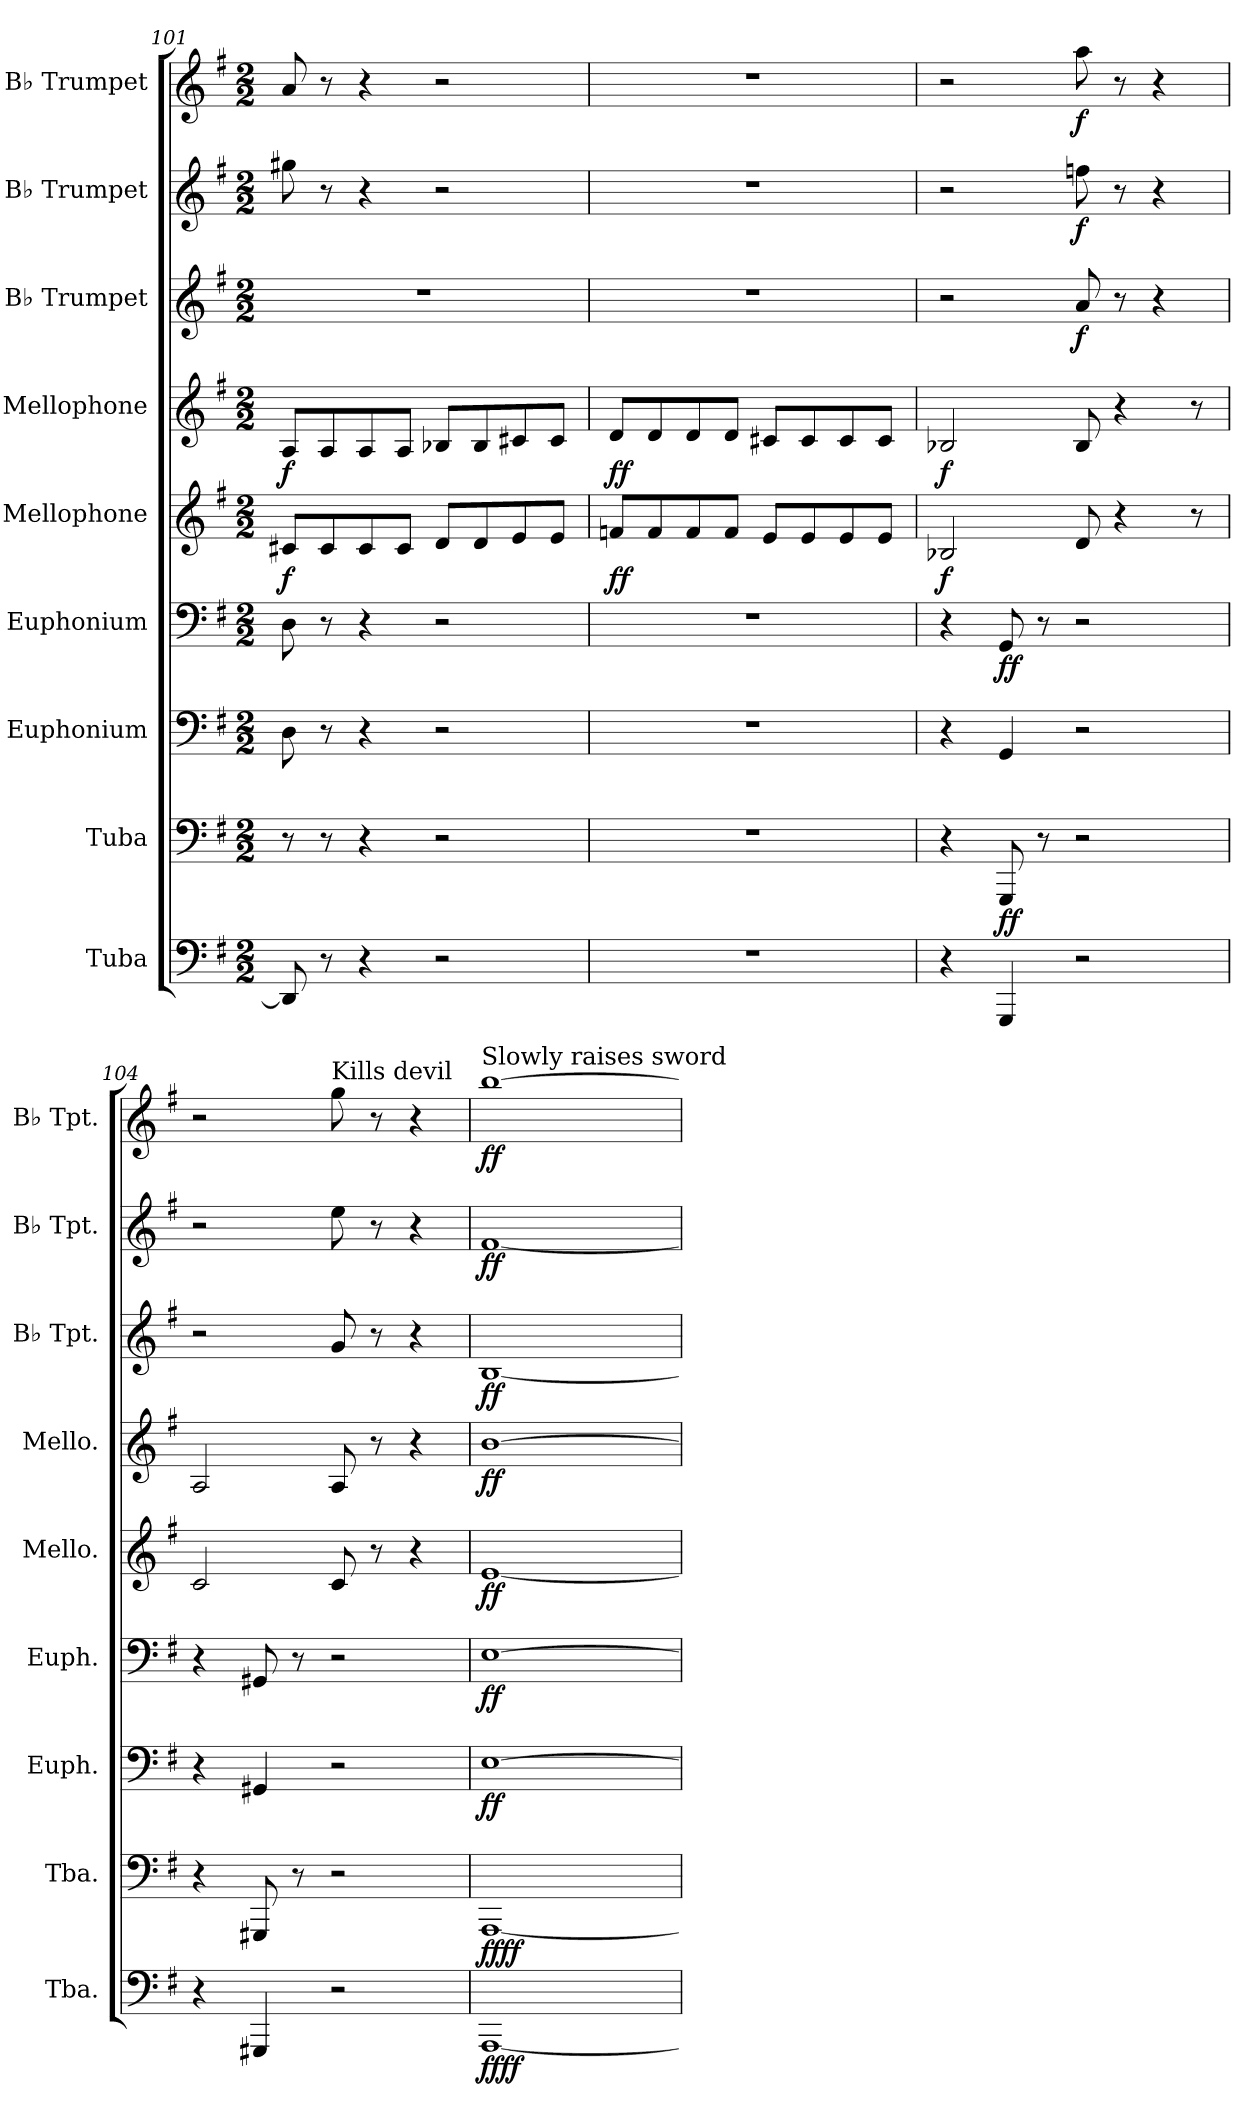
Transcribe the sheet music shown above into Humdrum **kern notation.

**kern	**dynam	**kern	**dynam	**kern	**dynam	**kern	**dynam	**kern	**dynam	**kern	**dynam	**kern	**dynam	**kern	**dynam	**kern	**dynam
*part9	*part9	*part8	*part8	*part7	*part7	*part6	*part6	*part5	*part5	*part4	*part4	*part3	*part3	*part2	*part2	*part1	*part1
*staff9	*staff9	*staff8	*staff8	*staff7	*staff7	*staff6	*staff6	*staff5	*staff5	*staff4	*staff4	*staff3	*staff3	*staff2	*staff2	*staff1	*staff1
*I"Tuba	*	*I"Tuba	*	*I"Euphonium	*	*I"Euphonium	*	*I"Mellophone	*	*I"Mellophone	*	*I"B♭ Trumpet	*	*I"B♭ Trumpet	*	*I"B♭ Trumpet	*
*I'Tba.	*	*I'Tba.	*	*I'Euph.	*	*I'Euph.	*	*I'Mello.	*	*I'Mello.	*	*I'B♭ Tpt.	*	*I'B♭ Tpt.	*	*I'B♭ Tpt.	*
*clefF4	*	*clefF4	*	*clefF4	*	*clefF4	*	*clefG2	*	*clefG2	*	*clefG2	*	*clefG2	*	*clefG2	*
*	*	*	*	*	*	*	*	*ITrd4c7	*	*ITrd4c7	*	*ITrd1c2	*	*ITrd1c2	*	*ITrd1c2	*
*k[f#]	*	*k[f#]	*	*k[f#]	*	*k[f#]	*	*k[]	*	*k[]	*	*k[b-]	*	*k[b-]	*	*k[b-]	*
*M2/2	*	*M2/2	*	*M2/2	*	*M2/2	*	*M2/2	*	*M2/2	*	*M2/2	*	*M2/2	*	*M2/2	*
=101	=101	=101	=101	=101	=101	=101	=101	=101	=101	=101	=101	=101	=101	=101	=101	=101	=101
!	!	!	!	!	!	!	!	!	!LO:DY:b	!	!LO:DY:b	!	!	!	!	!	!
8DD/]	.	8r	.	8D\	.	8D\	.	8F#X/L	f	8D/L	f	1r	.	8ff#X\	.	8g/	.
8r	.	8r	.	8r	.	8r	.	8F#/	.	8D/	.	.	.	8r	.	8r	.
4r	.	4r	.	4r	.	4r	.	8F#/	.	8D/	.	.	.	4r	.	4r	.
.	.	.	.	.	.	.	.	8F#/J	.	8D/J	.	.	.	.	.	.	.
2r	.	2r	.	2r	.	2r	.	8G/L	.	8E-X/L	.	.	.	2r	.	2r	.
.	.	.	.	.	.	.	.	8G/	.	8E-/	.	.	.	.	.	.	.
.	.	.	.	.	.	.	.	8A/	.	8F#X/	.	.	.	.	.	.	.
.	.	.	.	.	.	.	.	8A/J	.	8F#/J	.	.	.	.	.	.	.
!!LO:PB:g=z
=102	=102	=102	=102	=102	=102	=102	=102	=102	=102	=102	=102	=102	=102	=102	=102	=102	=102
!	!	!	!	!	!	!	!	!	!LO:DY:b	!	!LO:DY:b	!	!	!	!	!	!
1r	.	1r	.	1r	.	1r	.	8B-X/L	ff	8G/L	ff	1r	.	1r	.	1r	.
.	.	.	.	.	.	.	.	8B-/	.	8G/	.	.	.	.	.	.	.
.	.	.	.	.	.	.	.	8B-/	.	8G/	.	.	.	.	.	.	.
.	.	.	.	.	.	.	.	8B-/J	.	8G/J	.	.	.	.	.	.	.
.	.	.	.	.	.	.	.	8A/L	.	8F#X/L	.	.	.	.	.	.	.
.	.	.	.	.	.	.	.	8A/	.	8F#/	.	.	.	.	.	.	.
.	.	.	.	.	.	.	.	8A/	.	8F#/	.	.	.	.	.	.	.
.	.	.	.	.	.	.	.	8A/J	.	8F#/J	.	.	.	.	.	.	.
=103	=103	=103	=103	=103	=103	=103	=103	=103	=103	=103	=103	=103	=103	=103	=103	=103	=103
!	!	!	!	!	!	!	!	!	!LO:DY:b	!	!LO:DY:b	!	!	!	!	!	!
4r	.	4r	.	4r	.	4r	.	2E-X/	f	2E-X/	f	2r	.	2r	.	2r	.
!	!	!	!LO:DY:b	!	!	!	!LO:DY:b	!	!	!	!	!	!	!	!	!	!
4GGG/	.	8GGG/	ff	4GG/	.	8GG/	ff	.	.	.	.	.	.	.	.	.	.
.	.	8r	.	.	.	8r	.	.	.	.	.	.	.	.	.	.	.
!	!	!	!	!	!	!	!	!	!	!	!	!	!LO:DY:b	!	!LO:DY:b	!	!LO:DY:b
2r	.	2r	.	2r	.	2r	.	8G/	.	8E-/	.	8g/	f	8ee-X\	f	8gg\	f
.	.	.	.	.	.	.	.	4r	.	4r	.	8r	.	8r	.	8r	.
.	.	.	.	.	.	.	.	.	.	.	.	4r	.	4r	.	4r	.
.	.	.	.	.	.	.	.	8r	.	8r	.	.	.	.	.	.	.
=104	=104	=104	=104	=104	=104	=104	=104	=104	=104	=104	=104	=104	=104	=104	=104	=104	=104
4r	.	4r	.	4r	.	4r	.	2F/	.	2D/	.	2r	.	2r	.	2r	.
4GGG#X/	.	8GGG#X/	.	4GG#X/	.	8GG#X/	.	.	.	.	.	.	.	.	.	.	.
.	.	8r	.	.	.	8r	.	.	.	.	.	.	.	.	.	.	.
!	!	!	!	!	!	!	!	!	!	!	!	!	!	!	!	!LO:TX:a:t=Kills devil	!
2r	.	2r	.	2r	.	2r	.	8F/	.	8D/	.	8f/	.	8dd\	.	8ff\	.
.	.	.	.	.	.	.	.	8r	.	8r	.	8r	.	8r	.	8r	.
.	.	.	.	.	.	.	.	4r	.	4r	.	4r	.	4r	.	4r	.
=105	=105	=105	=105	=105	=105	=105	=105	=105	=105	=105	=105	=105	=105	=105	=105	=105	=105
!	!	!	!	!	!	!	!	!	!	!	!	!	!	!	!	!LO:TX:a:t=Slowly raises sword	!
!	!LO:DY:b	!	!	!	!	!	!	!	!	!	!	!	!	!	!	!	!
!	!LO:DY:n=1:b	!	!LO:DY:b	!	!	!	!	!	!	!	!	!	!	!	!	!	!
!	!	!	!LO:DY:n=1:b	!	!LO:DY:b	!	!LO:DY:b	!	!LO:DY:b	!	!LO:DY:b	!	!LO:DY:b	!	!LO:DY:b	!	!LO:DY:b
[1AAA	ff ff	[1AAA	ff ff	[1E	ff	[1E	ff	[1A	ff	[1e	ff	[1A	ff	[1e	ff	[1aa	ff
=	=	=	=	=	=	=	=	=	=	=	=	=	=	=	=	=	=
*-	*-	*-	*-	*-	*-	*-	*-	*-	*-	*-	*-	*-	*-	*-	*-	*-	*-
